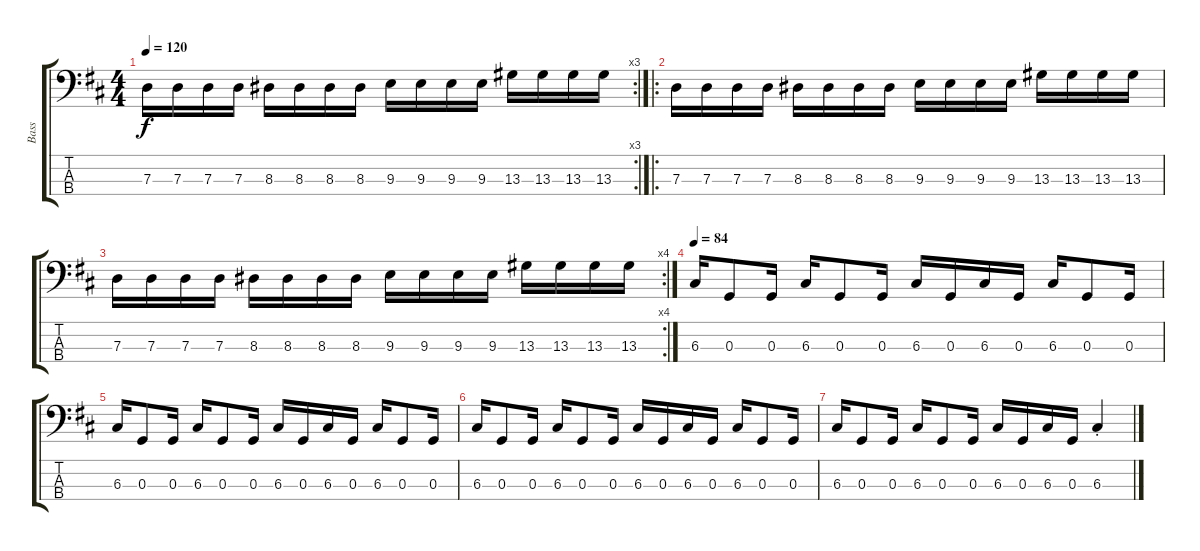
\track ("Bass" "Bass") {instrument electricbassfinger}
\staff {score tabs}
\tuning (F2 C2 G1 D1) {hide}
\rc 3
\ts (4 4)
\tempo 120
\clef f4
\ks d
7.3.16{dy f} 7.3.16 7.3.16 7.3.16 8.3.16 8.3.16 8.3.16 8.3.16 9.3.16 9.3.16 9.3.16 9.3.16 13.3.16 13.3.16 13.3.16 13.3.16 |
\ro
7.3.16 7.3.16 7.3.16 7.3.16 8.3.16 8.3.16 8.3.16 8.3.16 9.3.16 9.3.16 9.3.16 9.3.16 13.3.16 13.3.16 13.3.16 13.3.16 |
\rc 4
7.3.16 7.3.16 7.3.16 7.3.16 8.3.16 8.3.16 8.3.16 8.3.16 9.3.16 9.3.16 9.3.16 9.3.16 13.3.16 13.3.16 13.3.16 13.3.16 |
\tempo 84
6.3.16 0.3.8 0.3.16 6.3.16 0.3.8 0.3.16 6.3.16 0.3.16 6.3.16 0.3.16 6.3.16 0.3.8 0.3.16 |
6.3.16 0.3.8 0.3.16 6.3.16 0.3.8 0.3.16 6.3.16 0.3.16 6.3.16 0.3.16 6.3.16 0.3.8 0.3.16 |
6.3.16 0.3.8 0.3.16 6.3.16 0.3.8 0.3.16 6.3.16 0.3.16 6.3.16 0.3.16 6.3.16 0.3.8 0.3.16 |
6.3.16 0.3.8 0.3.16 6.3.16 0.3.8 0.3.16 6.3.16 0.3.16 6.3.16 0.3.16 6.3{st}.4
